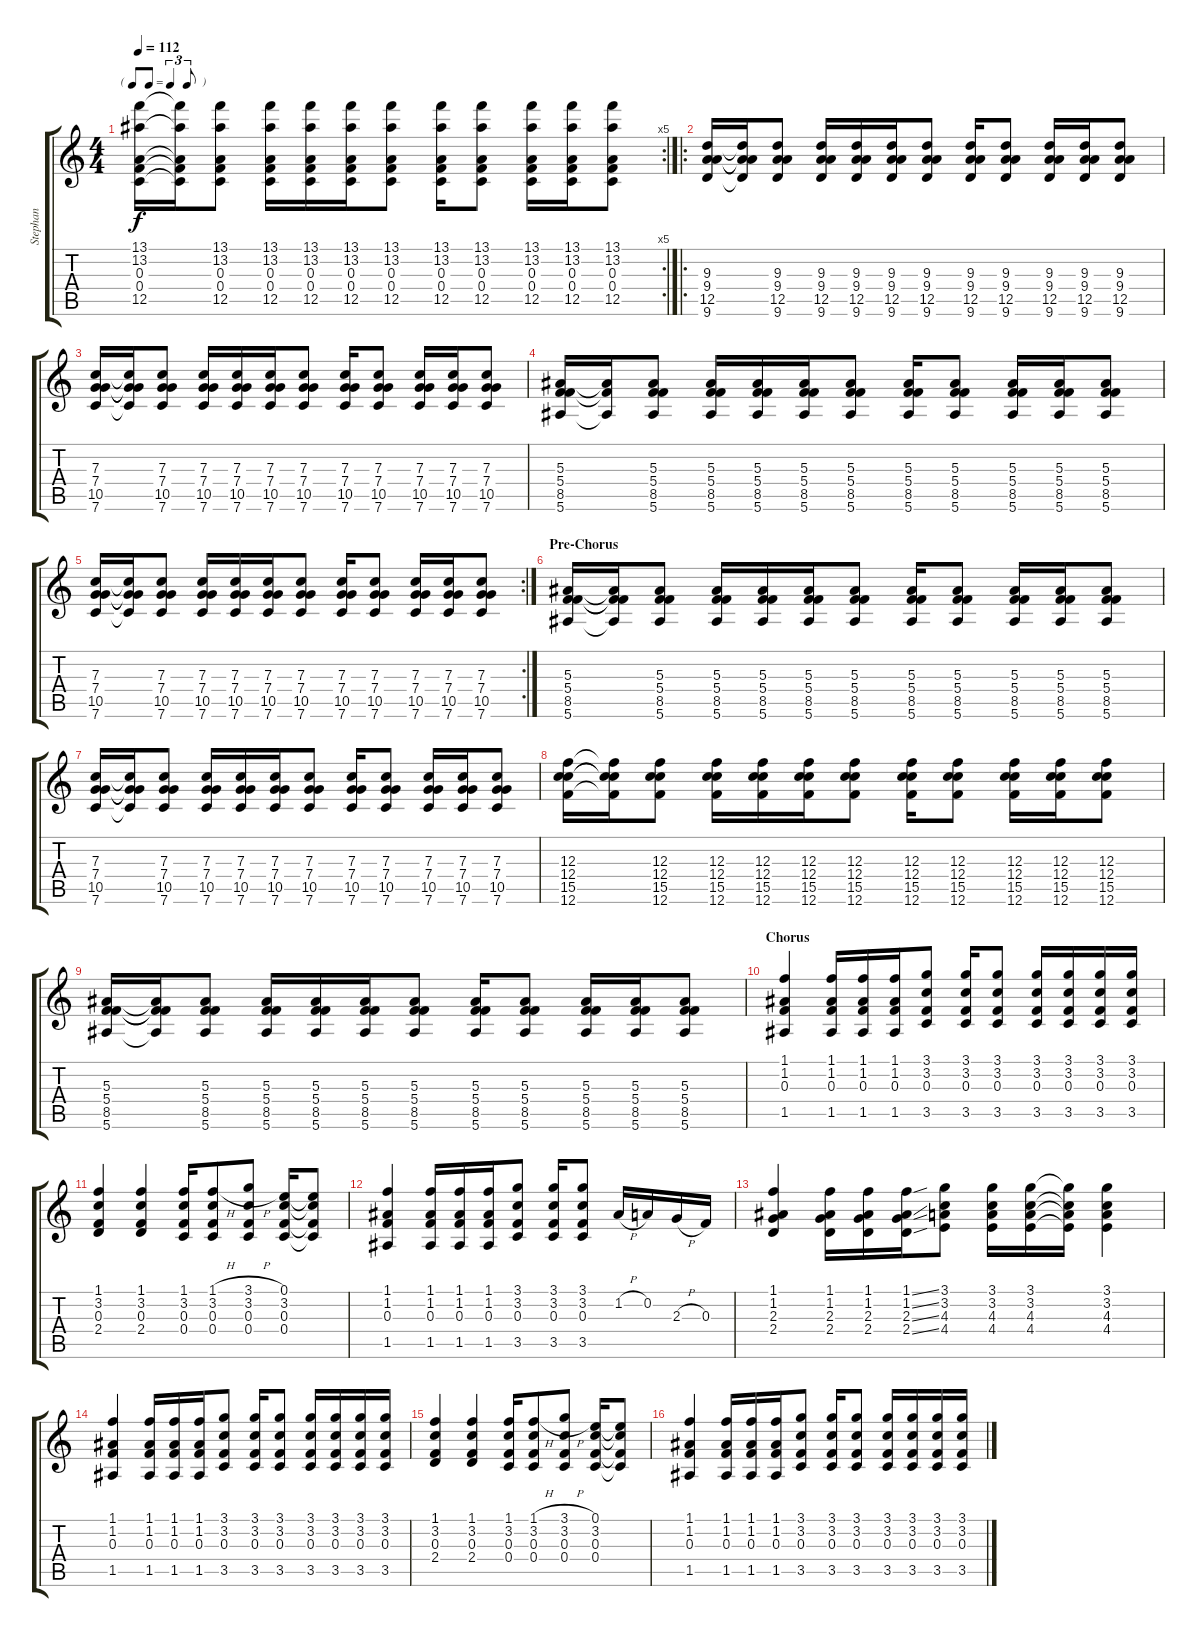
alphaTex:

\track ("Stephan" "Stephan") {instrument distortionguitar}
\staff {score tabs}
\tuning (E4 A3 F3 C3 A2 F2) {hide}
\rc 5
\ts (4 4)
\tf triplet8th
\tempo 112
\clef g2
\ks c
(13.1 13.2 0.3 0.4 12.5).16{dy f} (13.1{t} 13.2{t} 0.3{t} 0.4{t} 12.5{t}).16 (13.1 13.2 0.3 0.4 12.5).8 (13.1 13.2 0.3 0.4 12.5).16 (13.1 13.2 0.3 0.4 12.5).16 (13.1 13.2 0.3 0.4 12.5).16 (13.1 13.2 0.3 0.4 12.5).8 (13.1 13.2 0.3 0.4 12.5).16 (13.1 13.2 0.3 0.4 12.5).8 (13.1 13.2 0.3 0.4 12.5).16 (13.1 13.2 0.3 0.4 12.5).16 (13.1 13.2 0.3 0.4 12.5).8 |
\ro
(9.3 9.4 12.5 9.6).16{instrument distortionguitar} (9.3{t} 9.4{t} 12.5{t} 9.6{t}).16 (9.3 9.4 12.5 9.6).8 (9.3 9.4 12.5 9.6).16 (9.3 9.4 12.5 9.6).16 (9.3 9.4 12.5 9.6).16 (9.3 9.4 12.5 9.6).8 (9.3 9.4 12.5 9.6).16 (9.3 9.4 12.5 9.6).8 (9.3 9.4 12.5 9.6).16 (9.3 9.4 12.5 9.6).16 (9.3 9.4 12.5 9.6).8 |
(7.3 7.4 10.5 7.6).16 (7.3{t} 7.4{t} 10.5{t} 7.6{t}).16 (7.3 7.4 10.5 7.6).8 (7.3 7.4 10.5 7.6).16 (7.3 7.4 10.5 7.6).16 (7.3 7.4 10.5 7.6).16 (7.3 7.4 10.5 7.6).8 (7.3 7.4 10.5 7.6).16 (7.3 7.4 10.5 7.6).8 (7.3 7.4 10.5 7.6).16 (7.3 7.4 10.5 7.6).16 (7.3 7.4 10.5 7.6).8 |
(5.3 5.4 8.5 5.6).16 (5.3{t} 8.5{t} 5.6{t}).16 (5.3 5.4 8.5 5.6).8 (5.3 5.4 8.5 5.6).16 (5.3 5.4 8.5 5.6).16 (5.3 5.4 8.5 5.6).16 (5.3 5.4 8.5 5.6).8 (5.3 5.4 8.5 5.6).16 (5.3 5.4 8.5 5.6).8 (5.3 5.4 8.5 5.6).16 (5.3 5.4 8.5 5.6).16 (5.3 5.4 8.5 5.6).8 |
\rc 2
(7.3 7.4 10.5 7.6).16 (7.3{t} 7.4{t} 10.5{t} 7.6{t}).16 (7.3 7.4 10.5 7.6).8 (7.3 7.4 10.5 7.6).16 (7.3 7.4 10.5 7.6).16 (7.3 7.4 10.5 7.6).16 (7.3 7.4 10.5 7.6).8 (7.3 7.4 10.5 7.6).16 (7.3 7.4 10.5 7.6).8 (7.3 7.4 10.5 7.6).16 (7.3 7.4 10.5 7.6).16 (7.3 7.4 10.5 7.6).8 |
\section ("" "Pre-Chorus")
(5.3 5.4 8.5 5.6).16 (5.3{t} 5.4{t} 8.5{t} 5.6{t}).16 (5.3 5.4 8.5 5.6).8 (5.3 5.4 8.5 5.6).16 (5.3 5.4 8.5 5.6).16 (5.3 5.4 8.5 5.6).16 (5.3 5.4 8.5 5.6).8 (5.3 5.4 8.5 5.6).16 (5.3 5.4 8.5 5.6).8 (5.3 5.4 8.5 5.6).16 (5.3 5.4 8.5 5.6).16 (5.3 5.4 8.5 5.6).8 |
(7.3 7.4 10.5 7.6).16 (7.3{t} 7.4{t} 10.5{t} 7.6{t}).16 (7.3 7.4 10.5 7.6).8 (7.3 7.4 10.5 7.6).16 (7.3 7.4 10.5 7.6).16 (7.3 7.4 10.5 7.6).16 (7.3 7.4 10.5 7.6).8 (7.3 7.4 10.5 7.6).16 (7.3 7.4 10.5 7.6).8 (7.3 7.4 10.5 7.6).16 (7.3 7.4 10.5 7.6).16 (7.3 7.4 10.5 7.6).8 |
(12.3 12.4 15.5 12.6).16 (12.3{t} 12.4{t} 15.5{t} 12.6{t}).16 (12.3 12.4 15.5 12.6).8 (12.3 12.4 15.5 12.6).16 (12.3 12.4 15.5 12.6).16 (12.3 12.4 15.5 12.6).16 (12.3 12.4 15.5 12.6).8 (12.3 12.4 15.5 12.6).16 (12.3 12.4 15.5 12.6).8 (12.3 12.4 15.5 12.6).16 (12.3 12.4 15.5 12.6).16 (12.3 12.4 15.5 12.6).8 |
(5.3 5.4 8.5 5.6).16 (5.3{t} 5.4{t} 8.5{t} 5.6{t}).16 (5.3 5.4 8.5 5.6).8 (5.3 5.4 8.5 5.6).16 (5.3 5.4 8.5 5.6).16 (5.3 5.4 8.5 5.6).16 (5.3 5.4 8.5 5.6).8 (5.3 5.4 8.5 5.6).16 (5.3 5.4 8.5 5.6).8 (5.3 5.4 8.5 5.6).16 (5.3 5.4 8.5 5.6).16 (5.3 5.4 8.5 5.6).8 |
\section ("" "Chorus")
(1.1 1.2 0.3 1.5).4{volume 10 instrument distortionguitar} (1.1 1.2 0.3 1.5).16 (1.1 1.2 0.3 1.5).16 (1.1 1.2 0.3 1.5).16 (3.1 3.2 0.3 3.5).8 (3.1 3.2 0.3 3.5).16 (3.1 3.2 0.3 3.5).8 (3.1 3.2 0.3 3.5).16 (3.1 3.2 0.3 3.5).16 (3.1 3.2 0.3 3.5).16 (3.1 3.2 0.3 3.5).16 |
(1.1 3.2 0.3 2.4).4 (1.1 3.2 0.3 2.4).4 (1.1 3.2 0.3 0.4).16 (1.1{h} 3.2 0.3 0.4).8 (3.1{h} 3.2 0.3 0.4).8 (0.1 3.2 0.3 0.4).16 (0.1{t} 3.2{t} 0.3{t} 0.4{t}).8 |
(1.1 1.2 0.3 1.5).4{instrument distortionguitar} (1.1 1.2 0.3 1.5).16 (1.1 1.2 0.3 1.5).16 (1.1 1.2 0.3 1.5).16 (3.1 3.2 0.3 3.5).8 (3.1 3.2 0.3 3.5).16 (3.1 3.2 0.3 3.5).8 1.2{h}.16 0.2.16 2.3{h}.16 0.3.16 |
(1.1 1.2 2.3 2.4).4 (1.1 1.2 2.3 2.4).16 (1.1 1.2 2.3 2.4).16 (1.1{ss} 1.2{ss} 2.3{ss} 2.4{ss}).16 (3.1 3.2 4.3 4.4).8 (3.1 3.2 4.3 4.4).16 (3.1 3.2 4.3 4.4).16 (3.1{t} 3.2{t} 4.3{t} 4.4{t}).16 (3.1 3.2 4.3 4.4).4 |
(1.1 1.2 0.3 1.5).4{volume 10 instrument distortionguitar} (1.1 1.2 0.3 1.5).16 (1.1 1.2 0.3 1.5).16 (1.1 1.2 0.3 1.5).16 (3.1 3.2 0.3 3.5).8 (3.1 3.2 0.3 3.5).16 (3.1 3.2 0.3 3.5).8 (3.1 3.2 0.3 3.5).16 (3.1 3.2 0.3 3.5).16 (3.1 3.2 0.3 3.5).16 (3.1 3.2 0.3 3.5).16 |
(1.1 3.2 0.3 2.4).4 (1.1 3.2 0.3 2.4).4 (1.1 3.2 0.3 0.4).16 (1.1{h} 3.2 0.3 0.4).8 (3.1{h} 3.2 0.3 0.4).8 (0.1 3.2 0.3 0.4).16 (0.1{t} 3.2{t} 0.3{t} 0.4{t}).8 |
(1.1 1.2 0.3 1.5).4{volume 10 instrument distortionguitar} (1.1 1.2 0.3 1.5).16 (1.1 1.2 0.3 1.5).16 (1.1 1.2 0.3 1.5).16 (3.1 3.2 0.3 3.5).8 (3.1 3.2 0.3 3.5).16 (3.1 3.2 0.3 3.5).8 (3.1 3.2 0.3 3.5).16 (3.1 3.2 0.3 3.5).16 (3.1 3.2 0.3 3.5).16 (3.1 3.2 0.3 3.5).16
